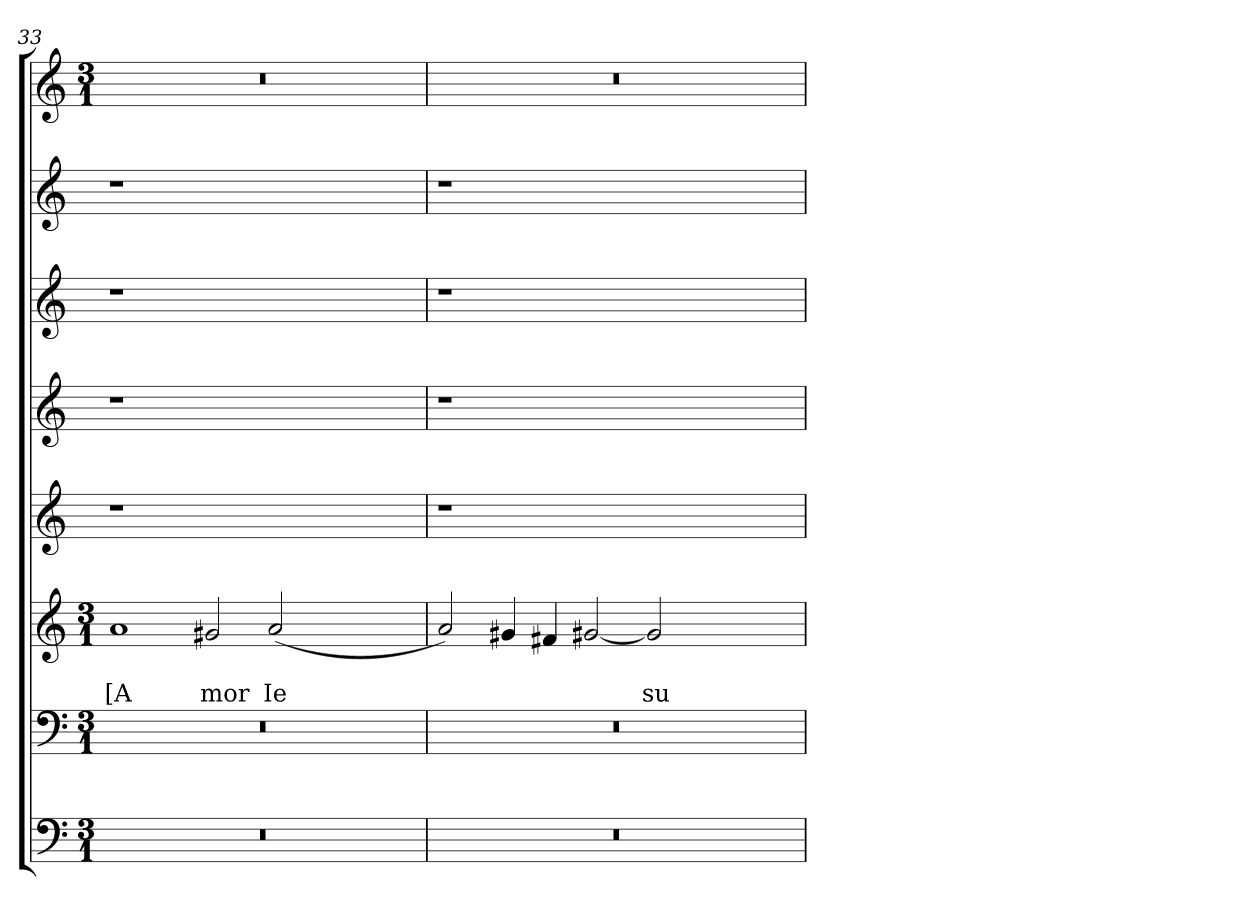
**kern	**kern	**kern	**text	**text	**kern	**kern	**kern	**kern	**kern
*part8	*part7	*part6	*part6	*part6	*part5	*part4	*part3	*part2	*part1
*staff8	*staff7	*staff6	*staff6	*staff6	*staff5	*staff4	*staff3	*staff2	*staff1
!!LO:LB:g=z
*clefF4	*clefF4	*clefG2	*	*	*clefG2	*clefG2	*clefG2	*clefG2	*clefG2
*k[]	*k[]	*k[]	*	*	*k[]	*k[]	*k[]	*k[]	*k[]
*C:	*C:	*C:	*	*	*C:	*C:	*C:	*C:	*C:
*M3/1	*M3/1	*M3/1	*	*	*	*	*	*	*M3/1
=33	=33	=33	=33	=33	=33	=33	=33	=33	=33
!	!	!	!	!LO:LY:b	!	!	!	!	!
0.r	0.r	1a	.	[A	1r	1r	1r	1r	0.r
!	!	!	!	!LO:LY:b	!	!	!	!	!
.	.	2g#X/	.	mor	0ryy	0ryy	0ryy	0ryy	.
!	!	!	!	!LO:LY:b	!	!	!	!	!
.	.	(<2a/	.	Ie	.	.	.	.	.
.	.	1ryy	.	.	.	.	.	.	.
=34	=34	=34	=34	=34	=34	=34	=34	=34	=34
0.r	0.r	2a/)	.	.	1r	1r	1r	1r	0.r
.	.	4g#/	.	.	.	.	.	.	.
.	.	4f#X/	.	.	.	.	.	.	.
.	.	[<2g#X/	.	.	0ryy	0ryy	0ryy	0ryy	.
!	!	!	!	!LO:LY:b	!	!	!	!	!
.	.	2g#/]	.	su	.	.	.	.	.
.	.	1ryy	.	.	.	.	.	.	.
=	=	=	=	=	=	=	=	=	=
*-	*-	*-	*-	*-	*-	*-	*-	*-	*-
